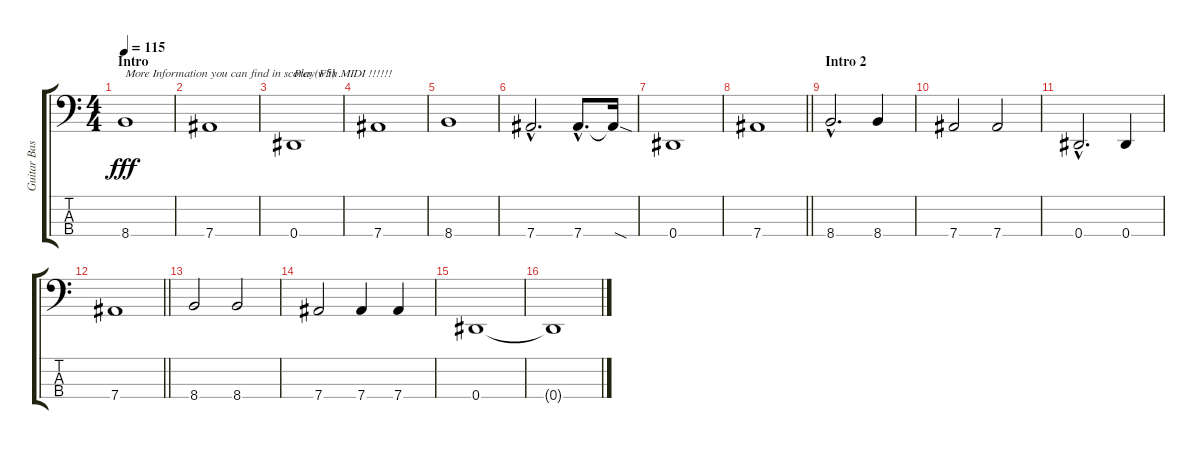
\track ("Guitar Bass" "Guitar Bas") {instrument electricbassfinger}
\staff {score tabs}
\tuning (Gb2 Db2 Ab1 Eb1) {hide}
\ts (4 4)
\section ("" "Intro")
\tempo 115
\clef f4
\ks c
8.4.1{txt "More Information you can find in scores (F5) ." dy fff instrument electricbassfinger} |
7.4.1 |
0.4.1{txt "Play with MIDI !!!!!!"} |
7.4.1 |
8.4.1 |
7.4{hac}.2{d} 7.4{hac}.8{d} 7.4{sod t}.16 |
0.4.1 |
\barLineRight lightlight
7.4.1 |
\section ("" "Intro 2")
8.4{hac}.2{d} 8.4.4 |
7.4.2 7.4.2 |
0.4{hac}.2{d} 0.4.4 |
\barLineRight lightlight
7.4.1 |
8.4.2 8.4.2 |
7.4.2 7.4.4 7.4.4 |
0.4.1 |
0.4{t}.1
